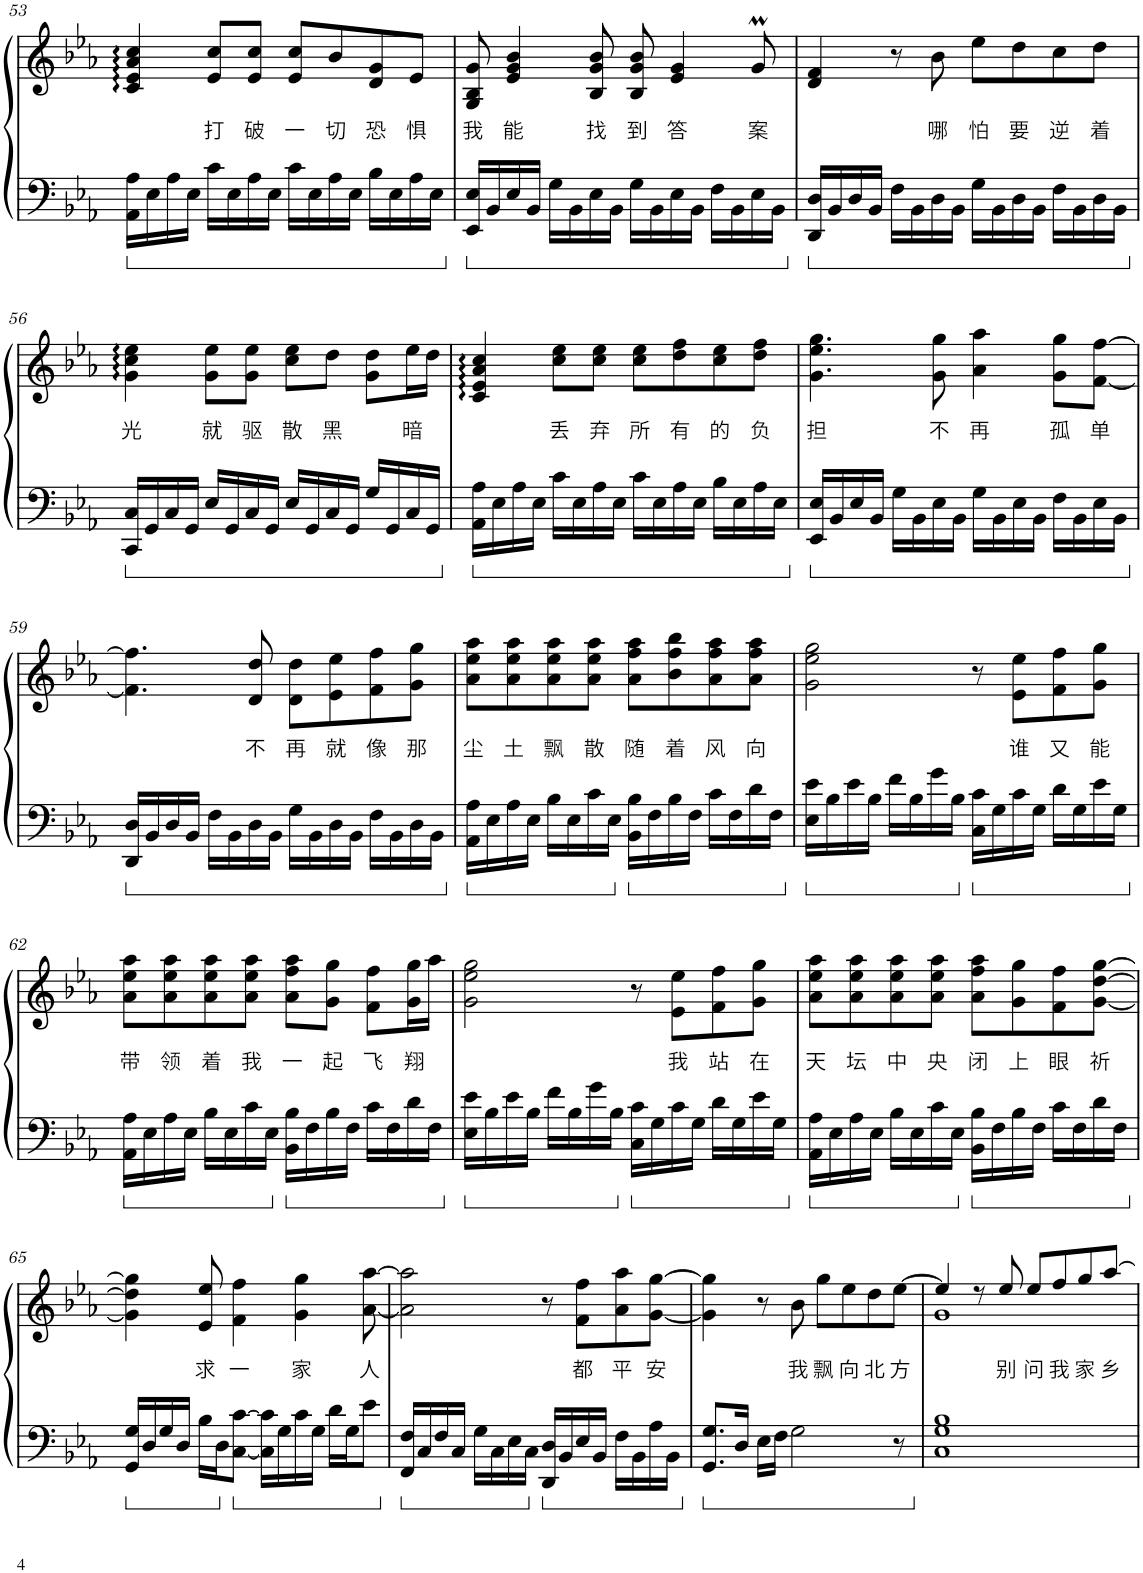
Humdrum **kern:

**kern	**kern	**text
*part1	*part1	*part1
*staff2	*staff1	*staff1
*I"Piano	*	*
*I'Pno.	*	*
!!LO:PB:g=z
*clefF4	*clefG2	*
*k[b-e-a-]	*k[b-e-a-]	*
*M4/4	*M4/4	*
=53	=53	=53
16AA-\ 16A-\LL	4c/ 4e-/ 4a-/ 4cc/	.
16E-\	.	.
16A-\	.	.
16E-\JJ	.	.
!	!	!LO:LY:b
16c\LL	8e-/ 8cc/L	打
16E-\	.	.
!	!	!LO:LY:b
16A-\	8e-/ 8cc/J	破
16E-\JJ	.	.
!	!	!LO:LY:b
16c\LL	8e-/ 8cc/L	一
16E-\	.	.
!	!	!LO:LY:b
16A-\	8b-/	切
16E-\JJ	.	.
!	!	!LO:LY:b
16B-\LL	8d/ 8g/	恐
16E-\	.	.
!	!	!LO:LY:b
16A-\	8e-/J	惧
16E-\JJ	.	.
=54	=54	=54
!	!	!LO:LY:b
16EE-/ 16E-/LL	8G/ 8B-/ 8g/	我
16BB-/	.	.
!	!	!LO:LY:b
16E-/	4e-/ 4g/ 4b-/	能
16BB-/JJ	.	.
16G\LL	.	.
16BB-\	.	.
!	!	!LO:LY:b
16E-\	8B-/ 8g/ 8b-/	找
16BB-\JJ	.	.
!	!	!LO:LY:b
16G\LL	8B-/ 8g/ 8b-/	到
16BB-\	.	.
!	!	!LO:LY:b
16E-\	4e-/ 4g/	答
16BB-\JJ	.	.
16F\LL	.	.
16BB-\	.	.
!	!	!LO:LY:b
16E-\	8gm/	案
16BB-\JJ	.	.
=55	=55	=55
16DD/ 16D/LL	4d/ 4f/	.
16BB-/	.	.
16D/	.	.
16BB-/JJ	.	.
16F\LL	8r	.
16BB-\	.	.
!	!	!LO:LY:b
16D\	8b-\	哪
16BB-\JJ	.	.
!	!	!LO:LY:b
16G\LL	8ee-\L	怕
16BB-\	.	.
!	!	!LO:LY:b
16D\	8dd\	要
16BB-\JJ	.	.
!	!	!LO:LY:b
16F\LL	8cc\	逆
16BB-\	.	.
!	!	!LO:LY:b
16D\	8dd\J	着
16BB-\JJ	.	.
!!LO:LB:g=z
=56	=56	=56
!	!	!LO:LY:b
16CC/ 16C/LL	4g\ 4cc\ 4ee-\	光
16GG/	.	.
16C/	.	.
16GG/JJ	.	.
!	!	!LO:LY:b
16E-/LL	8g\ 8ee-\L	就
16GG/	.	.
!	!	!LO:LY:b
16C/	8g\ 8ee-\J	驱
16GG/JJ	.	.
!	!	!LO:LY:b
16E-/LL	8cc\ 8ee-\L	散
16GG/	.	.
!	!	!LO:LY:b
16C/	8dd\J	黑
16GG/JJ	.	.
16G/LL	8g\ 8dd\L	.
16GG/	.	.
!	!	!LO:LY:b
16C/	16ee-\L	暗
16GG/JJ	16dd\JJ	.
=57	=57	=57
16AA-\ 16A-\LL	4c/ 4e-/ 4a-/ 4cc/	.
16E-\	.	.
16A-\	.	.
16E-\JJ	.	.
!	!	!LO:LY:b
16c\LL	8cc\ 8ee-\L	丢
16E-\	.	.
!	!	!LO:LY:b
16A-\	8cc\ 8ee-\J	弃
16E-\JJ	.	.
!	!	!LO:LY:b
16c\LL	8cc\ 8ee-\L	所
16E-\	.	.
!	!	!LO:LY:b
16A-\	8dd\ 8ff\	有
16E-\JJ	.	.
!	!	!LO:LY:b
16B-\LL	8cc\ 8ee-\	的
16E-\	.	.
!	!	!LO:LY:b
16A-\	8dd\ 8ff\J	负
16E-\JJ	.	.
=58	=58	=58
!	!	!LO:LY:b
16EE-/ 16E-/LL	4.g\ 4.ee-\ 4.gg\	担
16BB-/	.	.
16E-/	.	.
16BB-/JJ	.	.
16G\LL	.	.
16BB-\	.	.
!	!	!LO:LY:b
16E-\	8g\ 8gg\	不
16BB-\JJ	.	.
!	!	!LO:LY:b
16G\LL	4a-\ 4aa-\	再
16BB-\	.	.
16E-\	.	.
16BB-\JJ	.	.
!	!	!LO:LY:b
16F\LL	8g\ 8gg\L	孤
16BB-\	.	.
!	!	!LO:LY:b
16E-\	[8f\ [8ff\J	单
16BB-\JJ	.	.
!!LO:LB:g=z
=59	=59	=59
16DD/ 16D/LL	4.f\] 4.ff\]	.
16BB-/	.	.
16D/	.	.
16BB-/JJ	.	.
16F\LL	.	.
16BB-\	.	.
!	!	!LO:LY:b
16D\	8d/ 8dd/	不
16BB-\JJ	.	.
!	!	!LO:LY:b
16G\LL	8d\ 8dd\L	再
16BB-\	.	.
!	!	!LO:LY:b
16D\	8e-\ 8ee-\	就
16BB-\JJ	.	.
!	!	!LO:LY:b
16F\LL	8f\ 8ff\	像
16BB-\	.	.
!	!	!LO:LY:b
16D\	8g\ 8gg\J	那
16BB-\JJ	.	.
=60	=60	=60
!	!	!LO:LY:b
16AA-\ 16A-\LL	8a-\ 8ee-\ 8aa-\L	尘
16E-\	.	.
!	!	!LO:LY:b
16A-\	8a-\ 8ee-\ 8aa-\	土
16E-\JJ	.	.
!	!	!LO:LY:b
16B-\LL	8a-\ 8ee-\ 8aa-\	飘
16E-\	.	.
!	!	!LO:LY:b
16c\	8a-\ 8ee-\ 8aa-\J	散
16E-\JJ	.	.
!	!	!LO:LY:b
16BB-\ 16B-\LL	8a-\ 8ff\ 8aa-\L	随
16F\	.	.
!	!	!LO:LY:b
16B-\	8b-\ 8ff\ 8bb-\	着
16F\JJ	.	.
!	!	!LO:LY:b
16c\LL	8a-\ 8ff\ 8aa-\	风
16F\	.	.
!	!	!LO:LY:b
16d\	8a-\ 8ff\ 8aa-\J	向
16F\JJ	.	.
=61	=61	=61
16E-\ 16e-\LL	2g\ 2ee-\ 2gg\	.
16B-\	.	.
16e-\	.	.
16B-\JJ	.	.
16f\LL	.	.
16B-\	.	.
16g\	.	.
16B-\JJ	.	.
16C\ 16c\LL	8r	.
16G\	.	.
!	!	!LO:LY:b
16c\	8e-\ 8ee-\L	谁
16G\JJ	.	.
!	!	!LO:LY:b
16d\LL	8f\ 8ff\	又
16G\	.	.
!	!	!LO:LY:b
16e-\	8g\ 8gg\J	能
16G\JJ	.	.
!!LO:LB:g=z
=62	=62	=62
!	!	!LO:LY:b
16AA-\ 16A-\LL	8a-\ 8ee-\ 8aa-\L	带
16E-\	.	.
!	!	!LO:LY:b
16A-\	8a-\ 8ee-\ 8aa-\	领
16E-\JJ	.	.
!	!	!LO:LY:b
16B-\LL	8a-\ 8ee-\ 8aa-\	着
16E-\	.	.
!	!	!LO:LY:b
16c\	8a-\ 8ee-\ 8aa-\J	我
16E-\JJ	.	.
!	!	!LO:LY:b
16BB-\ 16B-\LL	8a-\ 8ff\ 8aa-\L	一
16F\	.	.
!	!	!LO:LY:b
16B-\	8g\ 8gg\J	起
16F\JJ	.	.
!	!	!LO:LY:b
16c\LL	8f\ 8ff\L	飞
16F\	.	.
!	!	!LO:LY:b
16d\	16g\ 16gg\L	翔
16F\JJ	16aa-\JJ	.
=63	=63	=63
16E-\ 16e-\LL	2g\ 2ee-\ 2gg\	.
16B-\	.	.
16e-\	.	.
16B-\JJ	.	.
16f\LL	.	.
16B-\	.	.
16g\	.	.
16B-\JJ	.	.
16C\ 16c\LL	8r	.
16G\	.	.
!	!	!LO:LY:b
16c\	8e-\ 8ee-\L	我
16G\JJ	.	.
!	!	!LO:LY:b
16d\LL	8f\ 8ff\	站
16G\	.	.
!	!	!LO:LY:b
16e-\	8g\ 8gg\J	在
16G\JJ	.	.
=64	=64	=64
!	!	!LO:LY:b
16AA-\ 16A-\LL	8a-\ 8ee-\ 8aa-\L	天
16E-\	.	.
!	!	!LO:LY:b
16A-\	8a-\ 8ee-\ 8aa-\	坛
16E-\JJ	.	.
!	!	!LO:LY:b
16B-\LL	8a-\ 8ee-\ 8aa-\	中
16E-\	.	.
!	!	!LO:LY:b
16c\	8a-\ 8ee-\ 8aa-\J	央
16E-\JJ	.	.
!	!	!LO:LY:b
16BB-\ 16B-\LL	8a-\ 8ff\ 8aa-\L	闭
16F\	.	.
!	!	!LO:LY:b
16B-\	8g\ 8gg\	上
16F\JJ	.	.
!	!	!LO:LY:b
16c\LL	8f\ 8ff\	眼
16F\	.	.
!	!	!LO:LY:b
16d\	[8g\ [8dd\ [8gg\J	祈
16F\JJ	.	.
!!LO:LB:g=z
=65	=65	=65
16GG/ 16G/LL	4g\] 4dd\] 4gg\]	.
16D/	.	.
16G/	.	.
16D/JJ	.	.
!	!	!LO:LY:b
16B-\LL	8e-/ 8ee-/	求
16D\J	.	.
!	!	!LO:LY:b
[8C\ [8c\J	4f\ 4ff\	一
16C\] 16c\]LL	.	.
16G\	.	.
!	!	!LO:LY:b
16c\	4g\ 4gg\	家
16G\JJ	.	.
16d\LL	.	.
16G\J	.	.
!	!	!LO:LY:b
8e-\J	[8a-\ [8aa-\	人
=66	=66	=66
16FF/ 16F/LL	2a-\] 2aa-\]	.
16C/	.	.
16F/	.	.
16C/JJ	.	.
16G\LL	.	.
16C\	.	.
16E-\	.	.
16C\JJ	.	.
16DD/ 16D/LL	8r	.
16BB-/	.	.
!	!	!LO:LY:b
16E-/	8f\ 8ff\L	都
16BB-/JJ	.	.
!	!	!LO:LY:b
16F\LL	8a-\ 8aa-\	平
16BB-\	.	.
!	!	!LO:LY:b
16A-\	[8g\ [8gg\J	安
16BB-\JJ	.	.
=67	=67	=67
8.GG/ 8.G/L	4g\] 4gg\]	.
16D/Jk	.	.
16E-\LL	8r	.
16F\JJ	.	.
!	!	!LO:LY:b
2G\	8b-\	我
!	!	!LO:LY:b
.	8gg\L	飘
!	!	!LO:LY:b
.	8ee-\	向
!	!	!LO:LY:b
.	8dd\	北
!	!	!LO:LY:b
8r	[8ee-\J	方
=68	=68	=68
*	*^	*
1C 1G 1B-	4ee-/]	1g	.
.	8r	.	.
!	!	!	!LO:LY:b
.	8ee-/	.	别
!	!	!	!LO:LY:b
.	8ee-/L	.	问
!	!	!	!LO:LY:b
.	8ff/	.	我
!	!	!	!LO:LY:b
.	8gg/	.	家
!	!	!	!LO:LY:b
.	[8aa-/J	.	乡
*	*v	*v	*
=	=	=
*-	*-	*-
